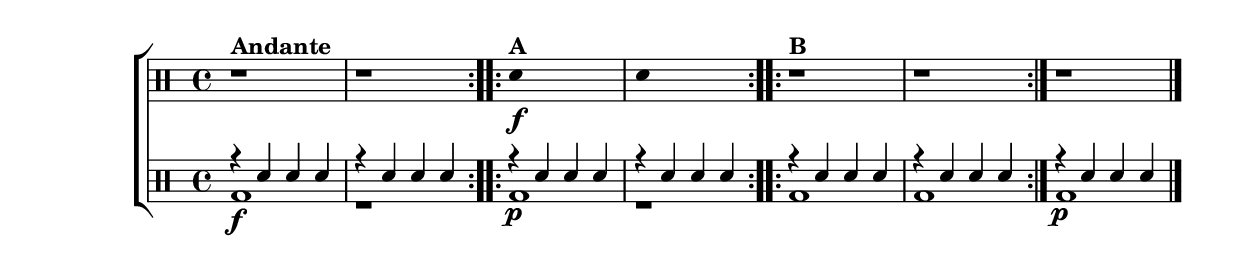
%-*- coding: utf-8 -*-

\version "2.10.00"

%\header {title = "improvisando em do menor"}

\new ChoirStaff <<

\drummode <<

\drums {
\override Staff.TimeSignature #'style = #'()
\time 4/4 

\override Score.BarNumber #'transparent = ##t
\override Score.RehearsalMark #'font-size = #-2
\set Score.markFormatter = #format-mark-numbers

\context DrumVoice = "1" { }
\context DrumVoice = "2" { }

{ 

\repeat volta 2 {

r1^\markup {\bold {Andante}} 
r

}

\repeat volta 2 {

\override Stem #'transparent = ##t
sn4\f^\markup {\bold {A}} s2.
sn4 s2.

}


\repeat volta 2 {

r1^\markup {\bold {B}}
r

}

r

\bar "|."
  
}

}


\drums {

\override Staff.TimeSignature #'style = #'()
\time 4/4 

\override Score.BarNumber #'transparent = ##t
\override Score.RehearsalMark #'font-size = #-2
\set Score.markFormatter = #format-mark-numbers

\context DrumVoice = "1" { }
\context DrumVoice = "2" { }

<<

{

\repeat volta 2 {
r4\f sn sn sn
r4 sn sn sn

}
 

\repeat volta 2 {
r4\p sn sn sn
r4 sn sn sn

}


\repeat volta 2 {
r4 sn sn sn
r4 sn sn sn

}


r4\p sn sn sn


  
}

\\

{


\repeat volta 2 {
bd1 
r

}
 

\repeat volta 2 {
bd
r

}


\repeat volta 2 {
bd
bd

}

bd


}

>>

}

>>

>>